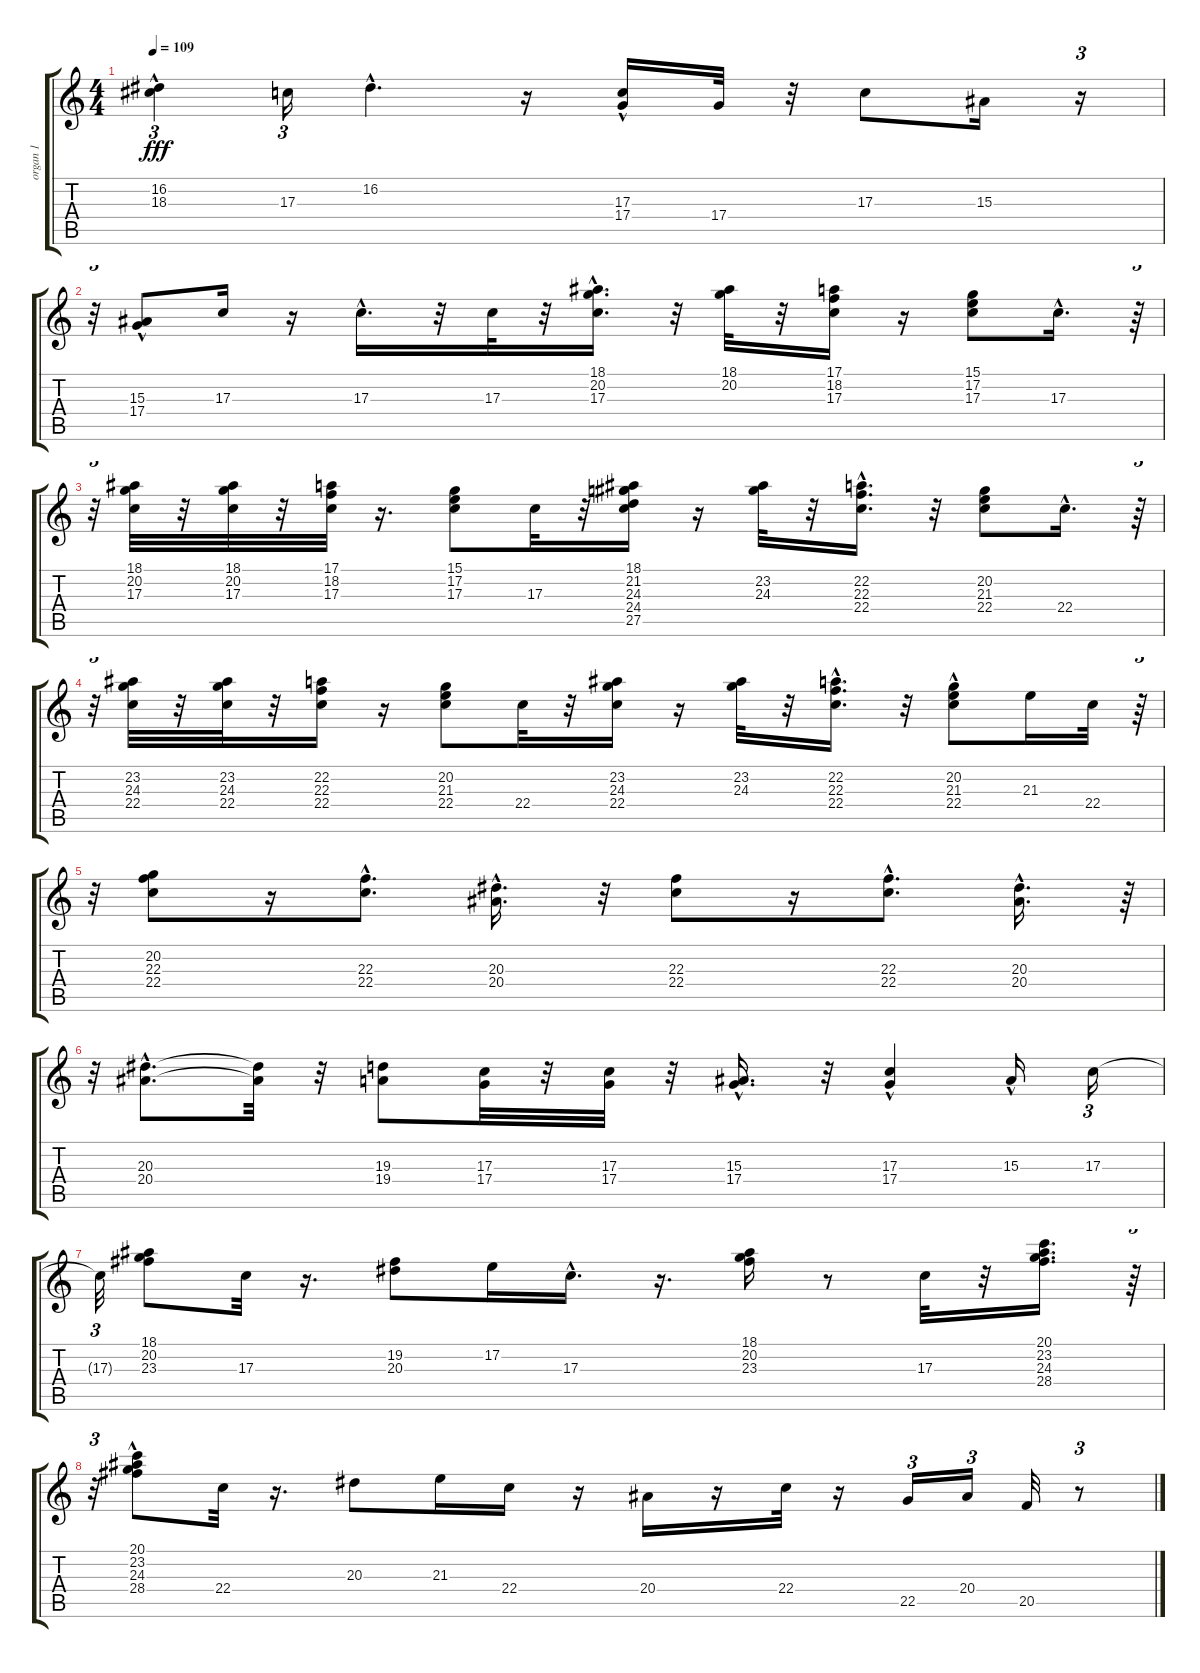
\track ("organ 1" "organ 1") {instrument rockorgan}
\staff {score tabs}
\tuning (E4 B3 G3 D3 A2 E2) {hide}
\ts (4 4)
\tempo 109
\clef g2
\ks c
(16.2{hac} 18.3).4{tu (3 2) dy fff} 17.3.16{tu (3 2)} 16.2{hac}.4{d} r.16 (17.3{hac} 17.4).16 17.4.32 r.32 17.3.8 15.3.16 r.16{tu (3 2)} |
r.32{tu (3 2)} (15.3{hac} 17.4).8 17.3.16 r.16 17.3{hac}.16{d} r.32 17.3.32 r.32 (18.1{hac} 20.2{hac} 17.3).16{d} r.32 (18.1 20.2).32 r.32 (17.1 18.2 17.3).16 r.16 (15.1 17.2 17.3).8 17.3{hac}.16{d} r.64{tu (3 2)} |
r.32{tu (3 2)} (18.1 20.2 17.3).32 r.32 (18.1 20.2 17.3).32 r.32 (17.1 18.2 17.3).32 r.16{d} (15.1 17.2 17.3).8 17.3.32 r.32 (18.1 21.2 24.3 24.4 27.5).16 r.16 (23.2 24.3).32 r.32 (22.2{hac} 22.3 22.4{hac}).16{d} r.32 (20.2 21.3 22.4).8 22.4{hac}.16{d} r.64{tu (3 2)} |
r.32{tu (3 2)} (23.2 24.3 22.4).32 r.32 (23.2 24.3 22.4).32 r.32 (22.2 22.3 22.4).16 r.16 (20.2 21.3 22.4).8 22.4.32 r.32 (23.2 24.3 22.4).16 r.16 (23.2 24.3).32 r.32 (22.2{hac} 22.3 22.4{hac}).16{d} r.32 (20.2 21.3 22.4{hac}).8 21.3.16 22.4.32 r.64{tu (3 2)} |
r.32{tu (3 2)} (20.2 22.3 22.4).8 r.16 (22.3{hac} 22.4).8{d} (20.3{hac} 20.4{hac}).16{d} r.32 (22.3 22.4).8 r.16 (22.3{hac} 22.4).8{d} (20.3{hac} 20.4).16{d} r.64{tu (3 2)} |
r.32{tu (3 2)} (20.3{hac} 20.4{hac}).8{d} (20.3{t} 20.4{t}).32 r.32 (19.3 19.4).8 (17.3 17.4).32 r.32 (17.3 17.4).32 r.32 (15.3{hac} 17.4{hac}).16{d} r.32 (17.3{hac} 17.4).4 15.3{hac}.16 17.3.16{tu (3 2)} |
17.3{t}.32{tu (3 2)} (18.1 20.2 23.3).8 17.3.32 r.16{d} (19.2 20.3).8 17.2.16 17.3{hac}.16{d} r.16{d} (18.1 20.2 23.3).16 r.8 17.3.32 r.32 (20.1 23.2 24.3 28.4).16{d} r.64{tu (3 2)} |
r.32{tu (3 2)} (20.1{hac} 23.2{hac} 24.3 28.4).8 22.4.32 r.16{d} 20.3.8 21.3.16 22.4.16 r.16 20.4.16 r.16 22.4.32 r.16 22.5.16{tu (3 2)} 20.4.16{tu (3 2)} 20.5.32 r.8{tu (3 2)}
